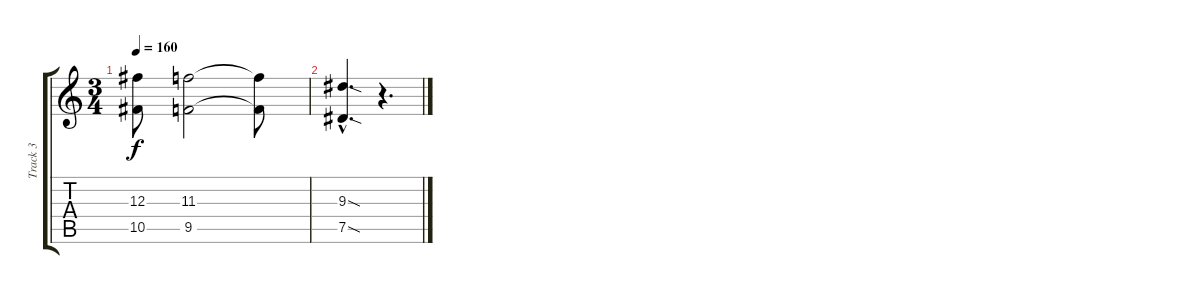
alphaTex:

\track ("Track 3" "Track 3") {instrument overdrivenguitar}
\staff {score tabs}
\tuning (Eb4 Bb3 Gb3 Db3 Ab2 Eb2) {hide}
\ts (3 4)
\tempo 160
\clef g2
\ks c
(12.3{t} 10.5{t}).8{dy f} (11.3 9.5).2 (11.3{t} 9.5{t}).8 |
(9.3{sod hac} 7.5{sod hac}).4{d} r.4{d}
